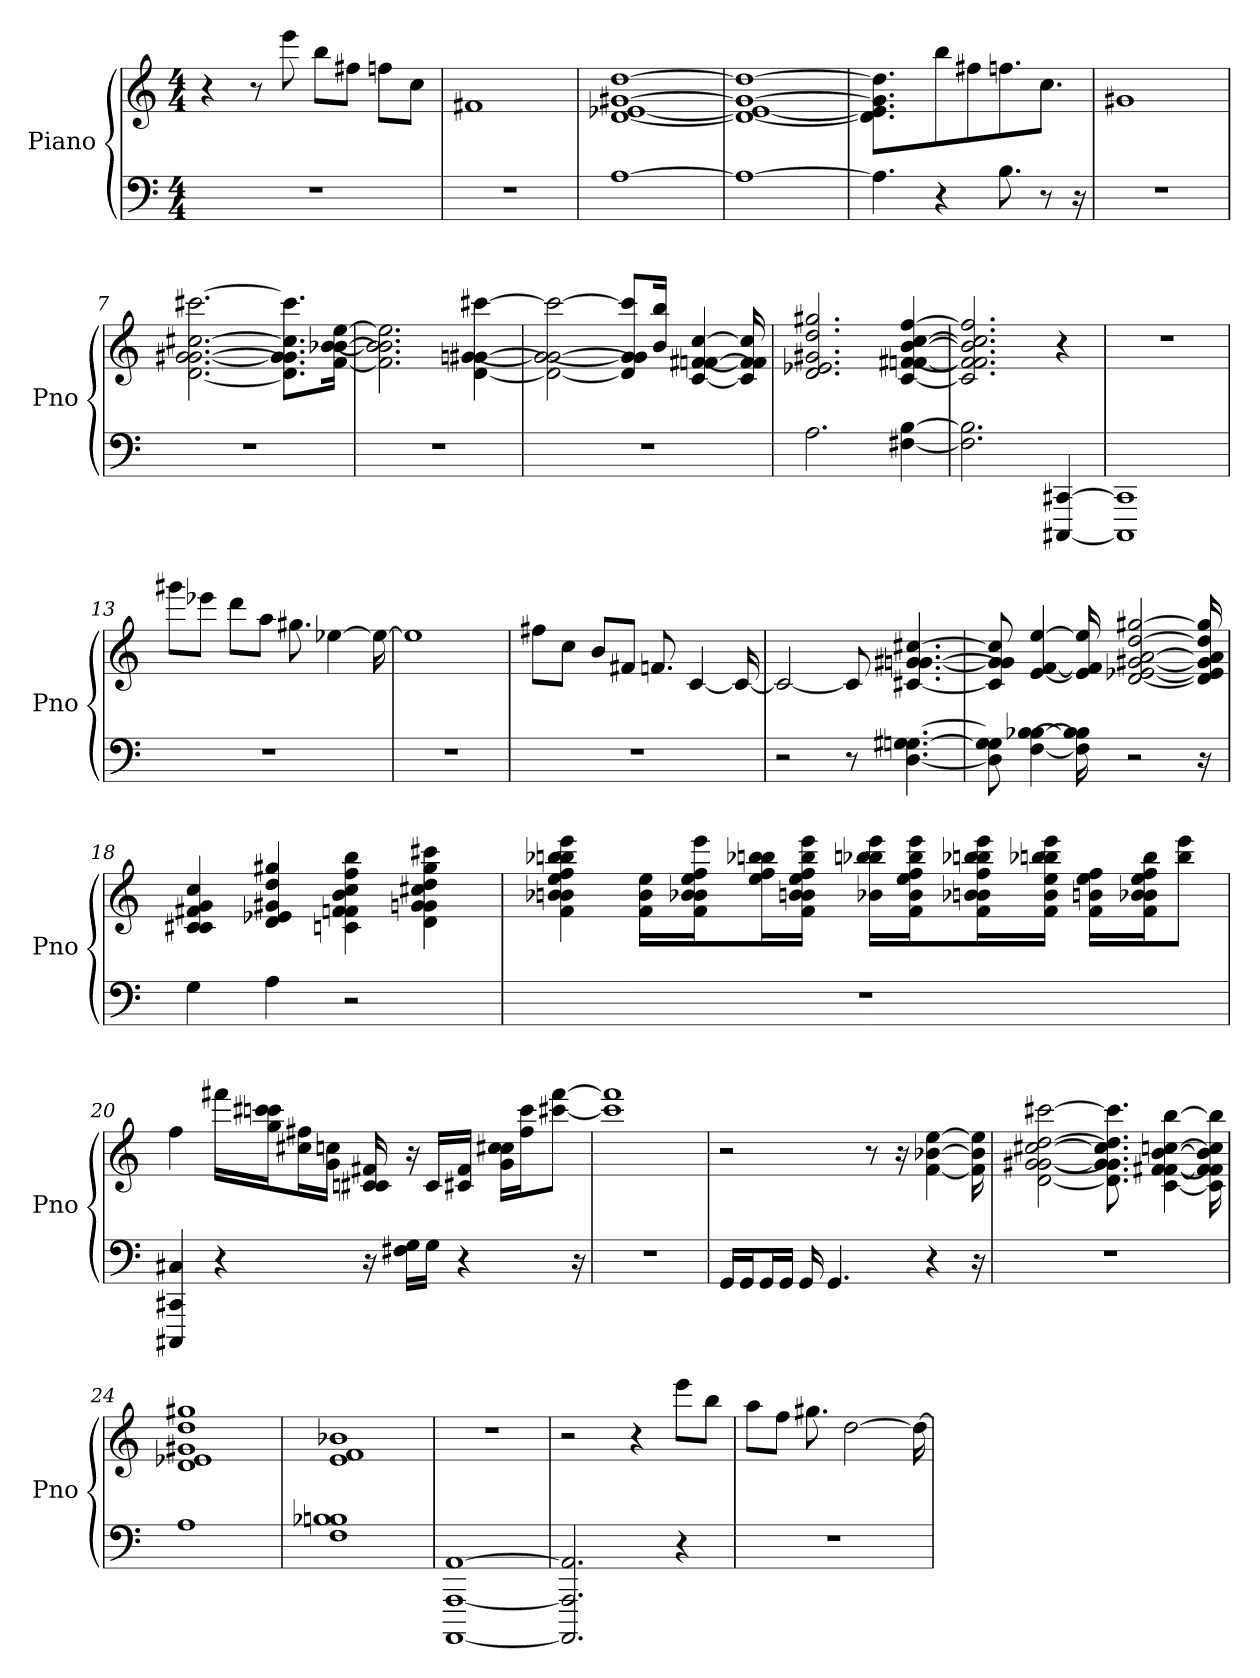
**kern	**kern
*part1	*part1
*staff2	*staff1
*I"Piano	*
*I'Pno	*
*clefF4	*clefG2
*k[]	*k[]
*C:	*C:
*M4/4	*M4/4
*MM71	*MM71
=1	=1
1r	4r
.	8r
.	8eee
.	8bb\L
.	8ff#\J
.	8ff\L
.	8cc\J
=2	=2
1r	1f#
=3	=3
[1A	[1e- [1g# [1dd [1d
=4	=4
1A_	1e-_ 1g#_ 1dd_ 1d_
=5	=5
4.A]	4.e-] 4.g#] 4.dd] 4.d]
4r	8bb
.	8ff#\L
8.B	8.ff\J
8r	8.ccJ
16r	.
=6	=6
1r	1g#
=7	=7
1r	[2.ccc# [2.cc# [2.g [2.g# [2.d
.	8.ccc#]\ 8.cc#]\ 8.g]\ 8.g#]\ 8.d]\L
.	[16b\ [16b-\ [16ee\ [16f\Jk
=8	=8
1r	2.b] 2.b-] 2.ee] 2.f]
.	[4g# [4ccc# [4g [4d
=9	=9
1r	2g#_ 2ccc#_ 2g_ 2d_
.	8g#]/ 8ccc#]/ 8g]/ 8d]/L
.	16bb/ 16b/Jk
.	[4cc [4f# [4f [4c
.	16cc] 16f#] 16f] 16c]
=10	=10
2.A	2.gg# 2.d 2.e- 2.dd 2.g#
[4F# [4B	[4f# [4b [4cc [4ff [4f [4c
=11	=11
2.F#] 2.B]	2.f#] 2.b] 2.cc] 2.ff] 2.f] 2.c]
[4CCC# [4CC#	4r
=12	=12
1CCC#] 1CC#]	1r
=13	=13
1r	8ggg#\L
.	8eee-\J
.	8ddd\L
.	8aa\J
.	8.gg#
.	[4ee-
.	16ee-_
=14	=14
1r	1ee-]
=15	=15
1r	8ff#\L
.	8cc\J
.	8b/L
.	8f#/J
.	8.f
.	[4c
.	16c_
=16	=16
2r	2c_
8r	8c]
[4.D [4.G# [4.G	[4.g# [4.cc# [4.g [4.c#
=17	=17
8D] 8G#] 8G]	8g#] 8cc#] 8g] 8c#]
[4B [4B- [4F	[4ee [4f [4e
16B] 16B-] 16F]	16ee] 16f] 16e]
2r	[2g# [2dd [2e- [2d [2a [2gg#
16r	16g#] 16dd] 16e-] 16d] 16a] 16gg#]
=18	=18
4G	4g 4c 4cc 4f# 4c#
4A	4gg# 4g# 4dd 4e- 4d
2r	4b 4bb 4ff 4cc 4f# 4c 4f
.	4ccc# 4g# 4d 4g 4cc# 4dd 4gg#
=19	=19
1r	4bb- 4b- 4eee 4ff 4ee 4b 4f 4bb
.	16ee\ 16f\ 16b\LL
.	16eee\ 16ee\ 16f\ 16ff\ 16b\ 16b-\J
.	16bb-\ 16bb\ 16ff\ 16ee\L
.	16f\ 16b-\ 16ff\ 16eee\ 16ee\ 16b\ 16bb\JJ
.	16bb-\ 16b-\ 16eee\ 16bb\LL
.	16ee\ 16ff\ 16f\ 16eee\ 16bb\ 16b-\J
.	16eee\ 16f\ 16b\ 16b-\ 16bb-\ 16bb\ 16ff\L
.	16ee\ 16eee\ 16bb-\ 16bb\ 16f\ 16b-\JJ
.	16ff\ 16ee\ 16b\ 16f\LL
.	16ff\ 16bb\ 16f\ 16ee\ 16b\ 16b-\J
.	8eee\ 8bb\J
=20	=20
4C# 4CC# 4CCC#	4ff
4r	16fff#\LL
.	16ccc#\ 16ccc\ 16gg\J
.	16ff#\ 16cc#\L
.	16cc\ 16g\JJ
16r	16f# 16c# 16c
16G\ 16F#\LL	16r
16G\JJ	16c/LL
4r	16c#/ 16f#/JJ
.	16g\ 16cc\ 16cc#\LL
.	16ff#\ 16ccc\J
.	[8ccc#\ [8fff#\J
16r	.
=21	=21
1r	1ccc#] 1fff#]
=22	=22
16GG/LL	2r
16GG/J	.
16GG/L	.
16GG/JJ	.
16GG	.
4.GG	.
.	8r
.	16r
4r	[4ee [4f [4b-
16r	16ee] 16f] 16b-]
=23	=23
1r	[2dd [2g [2cc# [2d [2ccc# [2g#
.	8.dd] 8.g] 8.cc#] 8.d] 8.ccc#] 8.g#]
.	[4c [4b [4f [4cc [4f# [4bb
.	16c] 16b] 16f] 16cc] 16f#] 16bb]
=24	=24
1A	1gg# 1g# 1d 1dd 1e-
=25	=25
1B- 1B 1F	1b- 1e 1f
=26	=26
[1AAAA [1AA [1AAA	1r
=27	=27
2.AAAA] 2.AA] 2.AAA]	2r
.	4r
4r	8eee\L
.	8bb\J
=28	=28
1r	8aa\L
.	8ff\J
.	8.gg#
.	[2dd
.	16dd_
=	=
*-	*-
